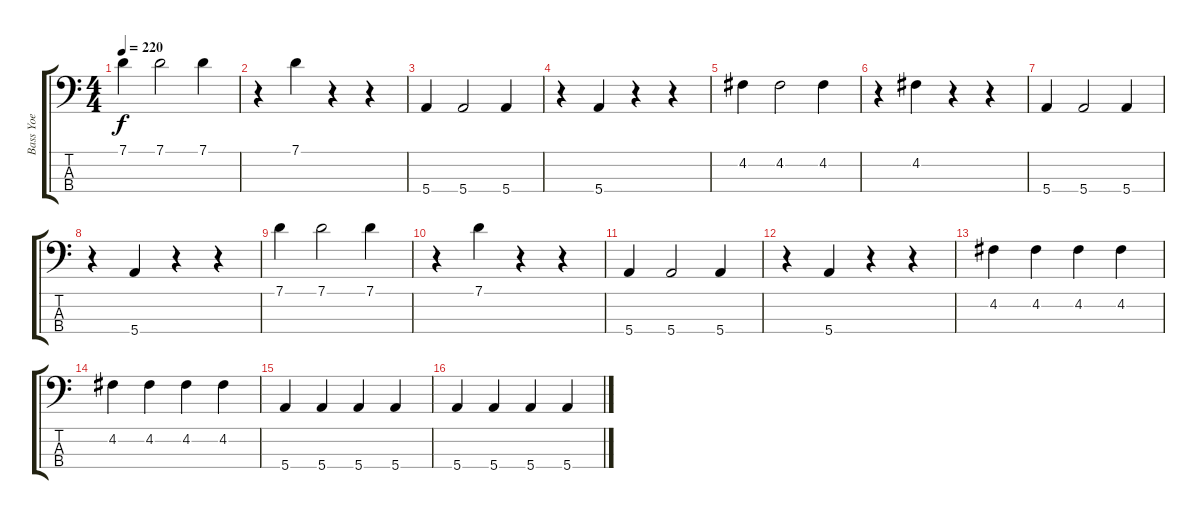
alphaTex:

\track ("Bass Yoe" "Bass Yoe") {instrument electricbassfinger}
\staff {score tabs}
\tuning (G2 D2 A1 E1) {hide}
\ts (4 4)
\tempo 220
\clef f4
\ks c
7.1.4{dy f} 7.1.2 7.1.4 |
r.4 7.1.4 r.4 r.4 |
5.4.4 5.4.2 5.4.4 |
r.4 5.4.4 r.4 r.4 |
4.2.4 4.2.2 4.2.4 |
r.4 4.2.4 r.4 r.4 |
5.4.4 5.4.2 5.4.4 |
r.4 5.4.4 r.4 r.4 |
7.1.4 7.1.2 7.1.4 |
r.4 7.1.4 r.4 r.4 |
5.4.4 5.4.2 5.4.4 |
r.4 5.4.4 r.4 r.4 |
4.2.4 4.2.4 4.2.4 4.2.4 |
4.2.4 4.2.4 4.2.4 4.2.4 |
5.4.4 5.4.4 5.4.4 5.4.4 |
5.4.4 5.4.4 5.4.4 5.4.4
